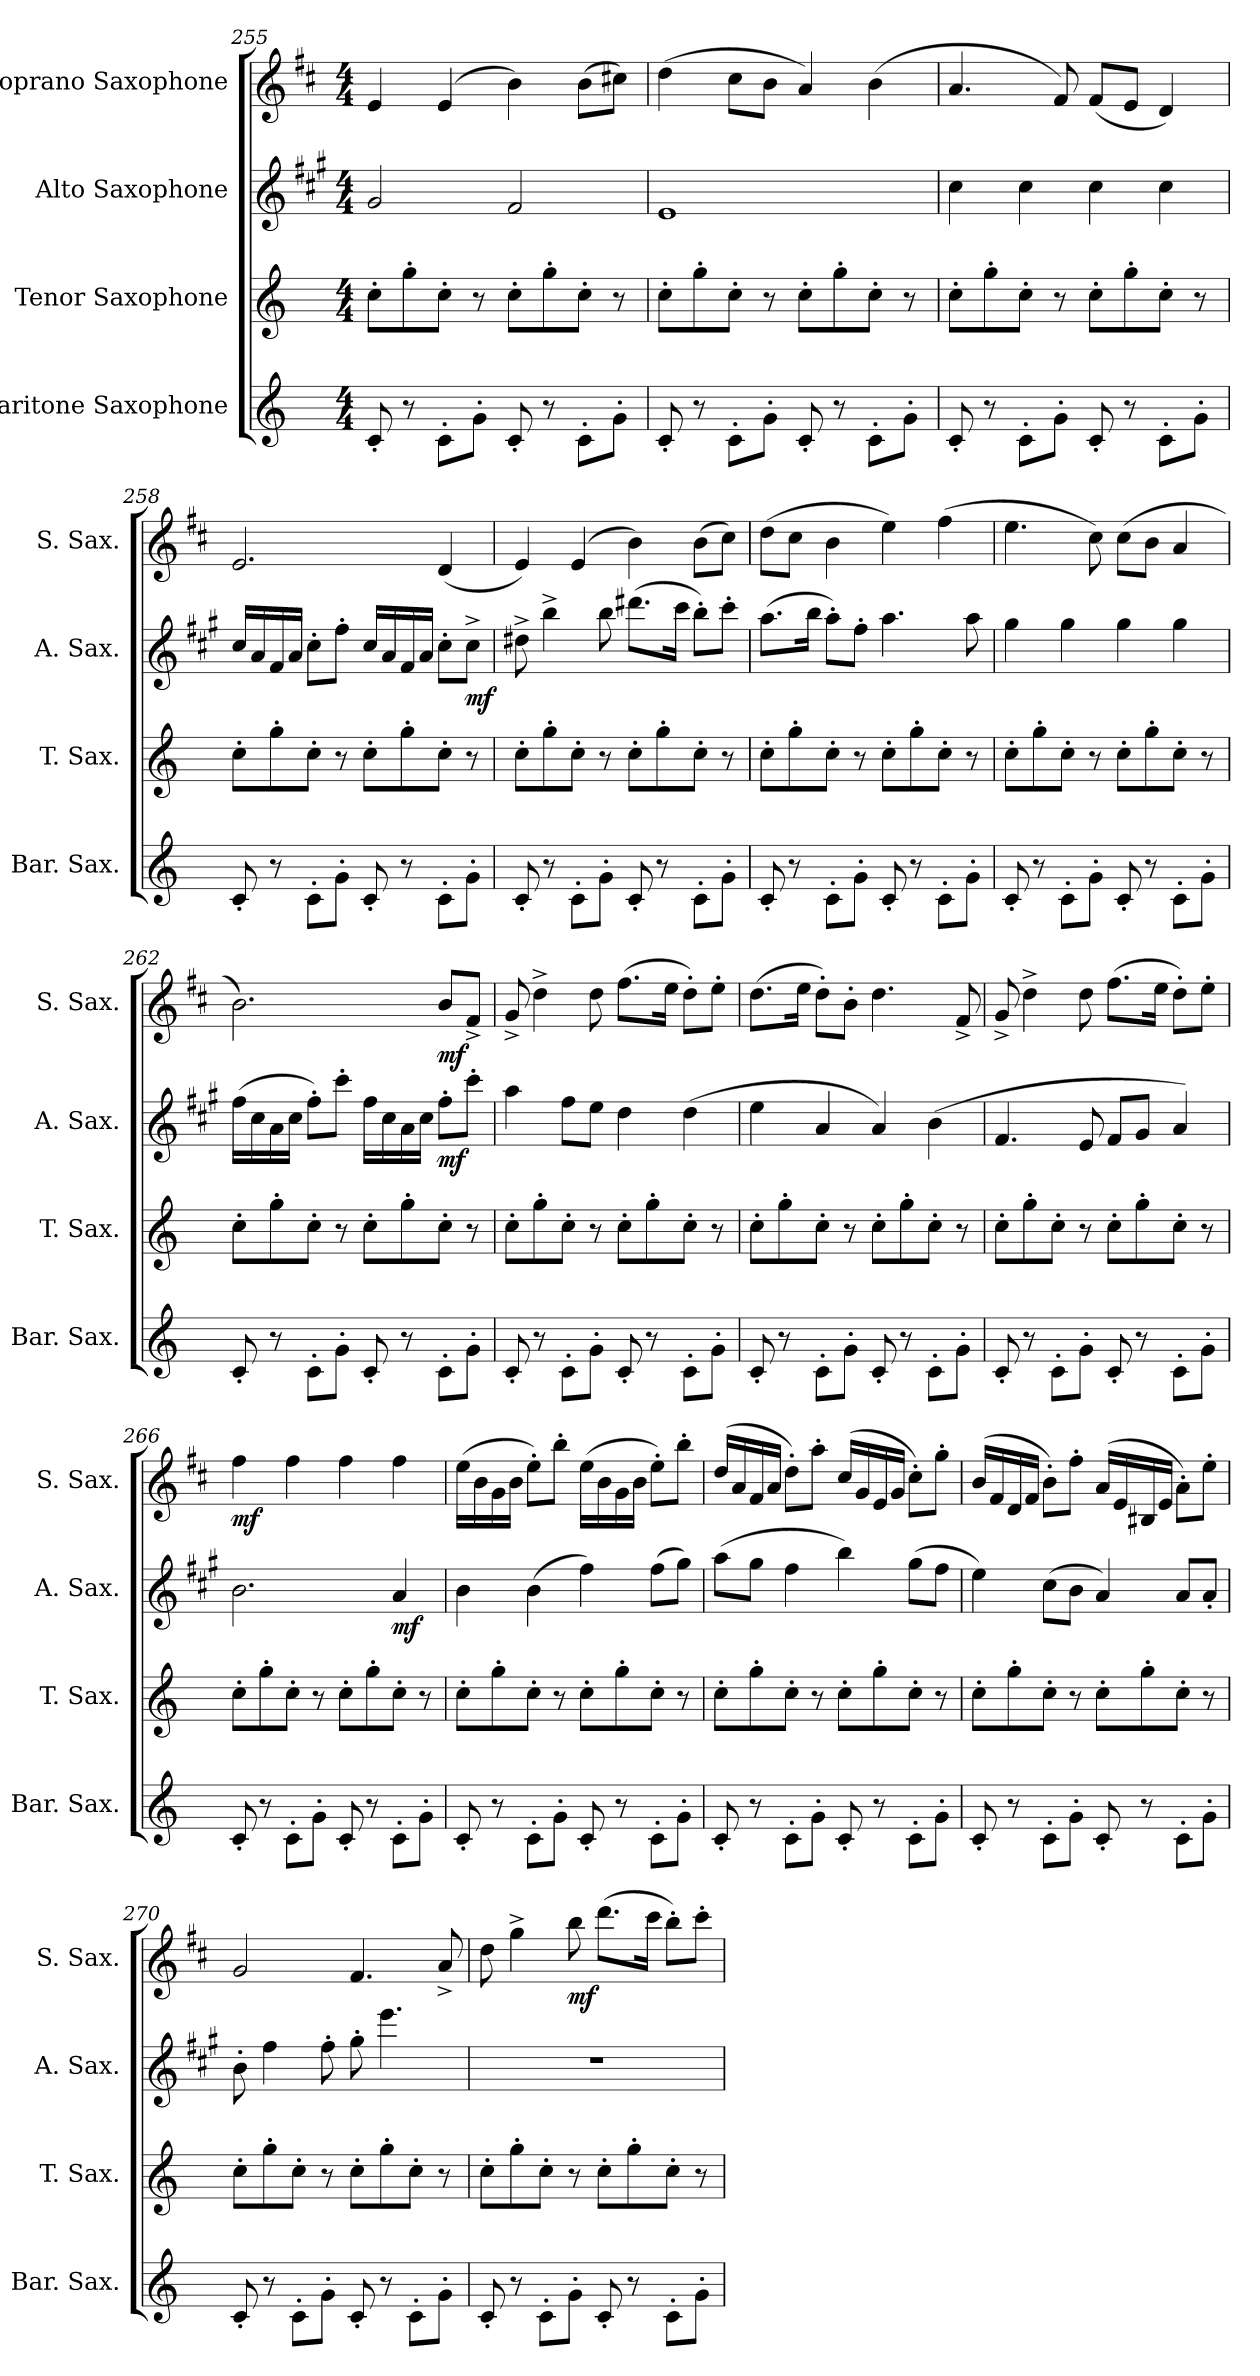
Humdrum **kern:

**kern	**kern	**kern	**dynam	**kern	**dynam
*part4	*part3	*part2	*part2	*part1	*part1
*staff4	*staff3	*staff2	*staff2	*staff1	*staff1
*I"Baritone Saxophone	*I"Tenor Saxophone	*I"Alto Saxophone	*	*I"Soprano Saxophone	*
*I'Bar. Sax.	*I'T. Sax.	*I'A. Sax.	*	*I'S. Sax.	*
*clefG2	*clefG2	*clefG2	*	*clefG2	*
*ITrd12c21	*ITrd8c14	*ITrd5c9	*	*ITrd1c2	*
*k[]	*k[]	*k[]	*	*k[]	*
*M4/4	*M4/4	*M4/4	*	*M4/4	*
=255	=255	=255	=255	=255	=255
8C'/	8c'\L	2B/	.	4d/	.
8r	8g'\	.	.	.	.
8C'\L	8c'\J	.	.	(4d/	.
8G'\J	8r	.	.	.	.
8C'/	8c'\L	2A/	.	4a\)	.
8r	8g'\	.	.	.	.
8C'\L	8c'\J	.	.	(8a\L	.
8G'\J	8r	.	.	8bn\J)	.
!!LO:PB:g=z
=256	=256	=256	=256	=256	=256
8C'/	8c'\L	1G	.	(4cc\	.
8r	8g'\	.	.	.	.
8C'\L	8c'\J	.	.	8b\L	.
8G'\J	8r	.	.	8a\J	.
8C'/	8c'\L	.	.	4g/)	.
8r	8g'\	.	.	.	.
8C'\L	8c'\J	.	.	(4a\	.
8G'\J	8r	.	.	.	.
=257	=257	=257	=257	=257	=257
8C'/	8c'\L	4e\	.	4.g/	.
8r	8g'\	.	.	.	.
8C'\L	8c'\J	4e\	.	.	.
8G'\J	8r	.	.	8e/)	.
8C'/	8c'\L	4e\	.	(8e/L	.
8r	8g'\	.	.	8d/J	.
8C'\L	8c'\J	4e\	.	4c/)	.
8G'\J	8r	.	.	.	.
=258	=258	=258	=258	=258	=258
8C'/	8c'\L	16e/LL	.	2.d/	.
.	.	16c/	.	.	.
8r	8g'\	16A/	.	.	.
.	.	16c/JJ	.	.	.
8C'\L	8c'\J	8e'\L	.	.	.
8G'\J	8r	8a'\J	.	.	.
8C'/	8c'\L	16e/LL	.	.	.
.	.	16c/	.	.	.
8r	8g'\	16A/	.	.	.
.	.	16c/JJ	.	.	.
8C'\L	8c'\J	8e'\L	.	(4c/	.
!	!	!	!LO:DY:b	!	!
8G'\J	8r	8e^\J	mf	.	.
=259	=259	=259	=259	=259	=259
8C'/	8c'\L	8f#X^\	.	4d/)	.
8r	8g'\	4dd^\	.	.	.
8C'\L	8c'\J	.	.	(4d/	.
8G'\J	8r	8dd\	.	.	.
8C'/	8c'\L	(8.ff#X\L	.	4a\)	.
8r	8g'\	.	.	.	.
.	.	16ee\Jk	.	.	.
8C'\L	8c'\J	8dd'\L)	.	(8a\L	.
8G'\J	8r	8ee'\J	.	8b\J)	.
=260	=260	=260	=260	=260	=260
8C'/	8c'\L	(8.cc\L	.	(8cc\L	.
8r	8g'\	.	.	8b\J	.
.	.	16dd\Jk	.	.	.
8C'\L	8c'\J	8cc'\L)	.	4a\	.
8G'\J	8r	8a'\J	.	.	.
8C'/	8c'\L	4.cc\	.	4dd\)	.
8r	8g'\	.	.	.	.
8C'\L	8c'\J	.	.	(4ee\	.
8G'\J	8r	8cc\	.	.	.
!!LO:LB:g=z
=261	=261	=261	=261	=261	=261
8C'/	8c'\L	4b\	.	4.dd\	.
8r	8g'\	.	.	.	.
8C'\L	8c'\J	4b\	.	.	.
8G'\J	8r	.	.	8b\)	.
8C'/	8c'\L	4b\	.	(8b\L	.
8r	8g'\	.	.	8a\J	.
8C'\L	8c'\J	4b\	.	4g/	.
8G'\J	8r	.	.	.	.
=262	=262	=262	=262	=262	=262
8C'/	8c'\L	(16a\LL	.	2.a\)	.
.	.	16e\	.	.	.
8r	8g'\	16c\	.	.	.
.	.	16e\JJ	.	.	.
8C'\L	8c'\J	8a'\L)	.	.	.
8G'\J	8r	8ee'\J	.	.	.
8C'/	8c'\L	16a\LL	.	.	.
.	.	16e\	.	.	.
8r	8g'\	16c\	.	.	.
.	.	16e\JJ	.	.	.
!	!	!	!LO:DY:b	!	!LO:DY:b
8C'\L	8c'\J	8a'\L	mf	8a/L	mf
8G'\J	8r	8ee'\J	.	8e^/J	.
=263	=263	=263	=263	=263	=263
8C'/	8c'\L	4cc\	.	8f^/	.
8r	8g'\	.	.	4cc^\	.
8C'\L	8c'\J	8a\L	.	.	.
8G'\J	8r	8g\J	.	8cc\	.
8C'/	8c'\L	4f\	.	(8.ee\L	.
8r	8g'\	.	.	.	.
.	.	.	.	16dd\Jk	.
8C'\L	8c'\J	(4f\	.	8cc'\L)	.
8G'\J	8r	.	.	8dd'\J	.
=264	=264	=264	=264	=264	=264
8C'/	8c'\L	4g\	.	(8.cc\L	.
8r	8g'\	.	.	.	.
.	.	.	.	16dd\Jk	.
8C'\L	8c'\J	4c/	.	8cc'\L)	.
8G'\J	8r	.	.	8a'\J	.
8C'/	8c'\L	4c/)	.	4.cc\	.
8r	8g'\	.	.	.	.
8C'\L	8c'\J	(4d\	.	.	.
8G'\J	8r	.	.	8e^/	.
=265	=265	=265	=265	=265	=265
8C'/	8c'\L	4.A/	.	8f^/	.
8r	8g'\	.	.	4cc^\	.
8C'\L	8c'\J	.	.	.	.
8G'\J	8r	8G/	.	8cc\	.
8C'/	8c'\L	8A/L	.	(8.ee\L	.
8r	8g'\	8B/J	.	.	.
.	.	.	.	16dd\Jk	.
8C'\L	8c'\J	4c/)	.	8cc'\L)	.
8G'\J	8r	.	.	8dd'\J	.
!!LO:LB:g=z
=266	=266	=266	=266	=266	=266
!	!	!	!	!	!LO:DY:b
8C'/	8c'\L	2.d\	.	4ee\	mf
8r	8g'\	.	.	.	.
8C'\L	8c'\J	.	.	4ee\	.
8G'\J	8r	.	.	.	.
8C'/	8c'\L	.	.	4ee\	.
8r	8g'\	.	.	.	.
!	!	!	!LO:DY:b	!	!
8C'\L	8c'\J	4c/	mf	4ee\	.
8G'\J	8r	.	.	.	.
=267	=267	=267	=267	=267	=267
8C'/	8c'\L	4d\	.	(16dd\LL	.
.	.	.	.	16a\	.
8r	8g'\	.	.	16f\	.
.	.	.	.	16a\JJ	.
8C'\L	8c'\J	(4d\	.	8dd'\L)	.
8G'\J	8r	.	.	8aa'\J	.
8C'/	8c'\L	4a\)	.	(16dd\LL	.
.	.	.	.	16a\	.
8r	8g'\	.	.	16f\	.
.	.	.	.	16a\JJ	.
8C'\L	8c'\J	(8a\L	.	8dd'\L)	.
8G'\J	8r	8b\J)	.	8aa'\J	.
=268	=268	=268	=268	=268	=268
8C'/	8c'\L	(8cc\L	.	(16cc/LL	.
.	.	.	.	16g/	.
8r	8g'\	8b\J	.	16e/	.
.	.	.	.	16g/JJ	.
8C'\L	8c'\J	4a\	.	8cc'\L)	.
8G'\J	8r	.	.	8gg'\J	.
8C'/	8c'\L	4dd\)	.	(16b/LL	.
.	.	.	.	16f/	.
8r	8g'\	.	.	16d/	.
.	.	.	.	16f/JJ	.
8C'\L	8c'\J	(8b\L	.	8b'\L)	.
8G'\J	8r	8a\J	.	8ff'\J	.
=269	=269	=269	=269	=269	=269
8C'/	8c'\L	4g\)	.	(16a/LL	.
.	.	.	.	16e/	.
8r	8g'\	.	.	16c/	.
.	.	.	.	16e/JJ	.
8C'\L	8c'\J	(8e\L	.	8a'\L)	.
8G'\J	8r	8d\J	.	8ee'\J	.
8C'/	8c'\L	4c/)	.	(16g/LL	.
.	.	.	.	16d/	.
8r	8g'\	.	.	16A#X/	.
.	.	.	.	16d/JJ	.
8C'\L	8c'\J	8c/L	.	8g'\L)	.
8G'\J	8r	8c'/J	.	8dd'\J	.
=270	=270	=270	=270	=270	=270
8C'/	8c'\L	8d'\	.	2f/	.
8r	8g'\	4a\	.	.	.
8C'\L	8c'\J	.	.	.	.
8G'\J	8r	8a'\	.	.	.
8C'/	8c'\L	8b'\	.	4.e/	.
8r	8g'\	4.gg\	.	.	.
8C'\L	8c'\J	.	.	.	.
8G'\J	8r	.	.	8g^/	.
!!LO:PB:g=z
=271	=271	=271	=271	=271	=271
8C'/	8c'\L	1r	.	8cc\	.
8r	8g'\	.	.	4ff^\	.
8C'\L	8c'\J	.	.	.	.
!	!	!	!	!	!LO:DY:b
8G'\J	8r	.	.	8aa\	mf
8C'/	8c'\L	.	.	(8.ccc\L	.
8r	8g'\	.	.	.	.
.	.	.	.	16bb\Jk	.
8C'\L	8c'\J	.	.	8aa'\L)	.
8G'\J	8r	.	.	8bb'\J	.
=	=	=	=	=	=
*-	*-	*-	*-	*-	*-
